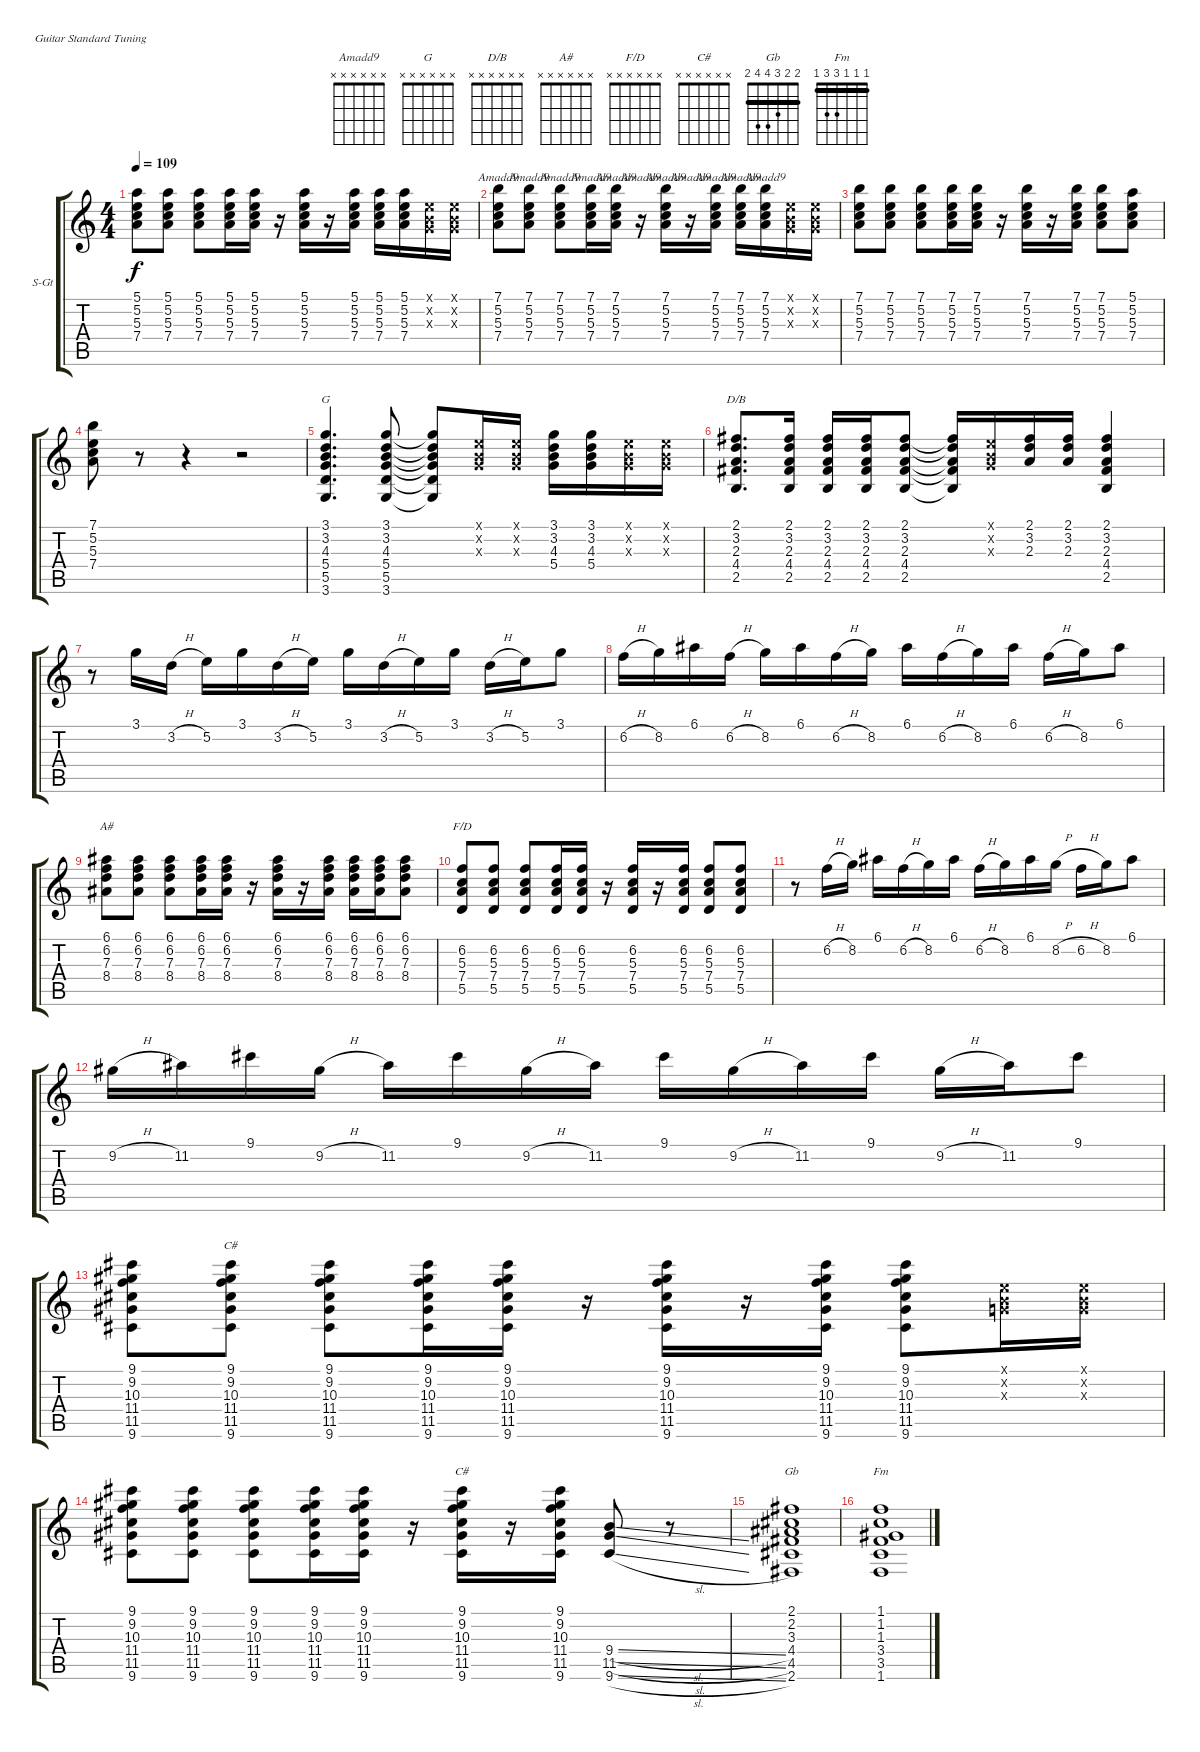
\bracketExtendMode groupsimilarinstruments
\firstSystemTrackNameOrientation horizontal
\otherSystemsTrackNameOrientation horizontal
\track ("Guitar" "S-Gt") {instrument acousticgrandpiano}
\staff {score tabs}
\tuning (E4 B3 G3 D3 A2 E2)
\displaytranspose 12
\chord ("Amadd9" x x x x x x)
\chord ("G" x x x x x x)
\chord ("D/B" x x x x x x)
\chord ("A#" x x x x x x)
\chord ("F/D" x x x x x x)
\chord ("C#" x x x x x x)
\chord ("Gb" 2 2 3 4 4 2) {barre (2 2)}
\chord ("Fm" 1 1 1 3 3 1) {barre (1 1 1)}
\ts (4 4)
\tempo 109
\clef g2
\ks c
(5.1 5.2 5.3 7.4).8{dy f} (5.1 5.2 5.3 7.4).8 (5.1 5.2 5.3 7.4).8 (5.1 5.2 5.3 7.4).16 (5.1 5.2 5.3 7.4).16 r.16 (5.1 5.2 5.3 7.4).16 r.16 (5.1 5.2 5.3 7.4).16 (5.1 5.2 5.3 7.4).16 (5.1 5.2 5.3 7.4).16 (0.1{x} 0.2{x} 0.3{x}).16 (0.1{x} 0.2{x} 0.3{x}).16 |
(7.1 5.2 5.3 7.4).8{ch "Amadd9"} (7.1 5.2 5.3 7.4).8{ch "Amadd9"} (7.1 5.2 5.3 7.4).8{ch "Amadd9"} (7.1 5.2 5.3 7.4).16{ch "Amadd9"} (7.1 5.2 5.3 7.4).16{ch "Amadd9"} r.16{ch "Amadd9"} (7.1 5.2 5.3 7.4).16{ch "Amadd9"} r.16{ch "Amadd9"} (7.1 5.2 5.3 7.4).16{ch "Amadd9"} (7.1 5.2 5.3 7.4).16{ch "Amadd9"} (7.1 5.2 5.3 7.4).16{ch "Amadd9"} (0.1{x} 0.2{x} 0.3{x}).16 (0.1{x} 0.2{x} 0.3{x}).16 |
(7.1 5.2 5.3 7.4).8 (7.1 5.2 5.3 7.4).8 (7.1 5.2 5.3 7.4).8 (7.1 5.2 5.3 7.4).16 (7.1 5.2 5.3 7.4).16 r.16 (7.1 5.2 5.3 7.4).16 r.16 (7.1 5.2 5.3 7.4).16 (7.1 5.2 5.3 7.4).8 (5.1 5.2 5.3 7.4).8 |
(7.1 5.2 5.3 7.4).8 r.8 r.4 r.2 |
(3.1 3.2 4.3 5.4 5.5 3.6).4{d ch "G"} (3.1 3.2 4.3 5.4 5.5 3.6).8 (3.1{t} 3.2{t} 4.3{t} 5.4{t} 5.5{t} 3.6{t}).8 (0.1{x} 0.2{x} 0.3{x}).16 (0.1{x} 0.2{x} 0.3{x}).16 (3.1 3.2 4.3 5.4).16 (3.1 3.2 4.3 5.4).16 (0.1{x} 0.2{x} 0.3{x}).16 (0.1{x} 0.2{x} 0.3{x}).16 |
(2.1 3.2 2.3 4.4 2.5).8{d ch "D/B"} (2.1 3.2 2.3 4.4 2.5).16 (2.1 3.2 2.3 4.4 2.5).16 (2.1 3.2 2.3 4.4 2.5).16 (2.1 3.2 2.3 4.4 2.5).8 (2.1{t} 3.2{t} 2.3{t} 4.4{t} 2.5{t}).16 (0.1{x} 0.2{x} 0.3{x}).16 (2.1 3.2 2.3).16 (2.1 3.2 2.3).16 (2.1 3.2 2.3 4.4 2.5).4 |
r.8 3.1.16 3.2{h}.16 5.2.16 3.1.16 3.2{h}.16 5.2.16 3.1.16 3.2{h}.16 5.2.16 3.1.16 3.2{h}.16 5.2.16 3.1.8 |
6.2{h}.16 8.2.16 6.1.16 6.2{h}.16 8.2.16 6.1.16 6.2{h}.16 8.2.16 6.1.16 6.2{h}.16 8.2.16 6.1.16 6.2{h}.16 8.2.16 6.1.8 |
(6.1 6.2 7.3 8.4).8{ch "A#"} (6.1 6.2 7.3 8.4).8 (6.1 6.2 7.3 8.4).8 (6.1 6.2 7.3 8.4).16 (6.1 6.2 7.3 8.4).16 r.16 (6.1 6.2 7.3 8.4).16 r.16 (6.1 6.2 7.3 8.4).16 (6.1 6.2 7.3 8.4).16 (6.1 6.2 7.3 8.4).16 (6.1 6.2 7.3 8.4).8 |
(6.2 5.3 7.4 5.5).8{ch "F/D"} (6.2 5.3 7.4 5.5).8 (6.2 5.3 7.4 5.5).8 (6.2 5.3 7.4 5.5).16 (6.2 5.3 7.4 5.5).16 r.16 (6.2 5.3 7.4 5.5).16 r.16 (6.2 5.3 7.4 5.5).16 (6.2 5.3 7.4 5.5).8 (6.2 5.3 7.4 5.5).8 |
r.8 6.2{h}.16 8.2.16 6.1.16 6.2{h}.16 8.2.16 6.1.16 6.2{h}.16 8.2.16 6.1.16 8.2{h}.16 6.2{h}.16 8.2.16 6.1.8 |
9.2{h}.16 11.2.16 9.1.16 9.2{h}.16 11.2.16 9.1.16 9.2{h}.16 11.2.16 9.1.16 9.2{h}.16 11.2.16 9.1.16 9.2{h}.16 11.2.16 9.1.8 |
(9.1 9.2 10.3 11.4 11.5 9.6).8 (9.1 9.2 10.3 11.4 11.5 9.6).8{ch "C#"} (9.1 9.2 10.3 11.4 11.5 9.6).8 (9.1 9.2 10.3 11.4 11.5 9.6).16 (9.1 9.2 10.3 11.4 11.5 9.6).16 r.16 (9.1 9.2 10.3 11.4 11.5 9.6).16 r.16 (9.1 9.2 10.3 11.4 11.5 9.6).16 (9.1 9.2 10.3 11.4 11.5 9.6).8 (0.1{x} 0.2{x} 0.3{x}).16 (0.1{x} 0.2{x} 0.3{x}).16 |
(9.1 9.2 10.3 11.4 11.5 9.6).8 (9.1 9.2 10.3 11.4 11.5 9.6).8 (9.1 9.2 10.3 11.4 11.5 9.6).8 (9.1 9.2 10.3 11.4 11.5 9.6).16 (9.1 9.2 10.3 11.4 11.5 9.6).16 r.16 (9.1 9.2 10.3 11.4 11.5 9.6).16{ch "C#"} r.16 (9.1 9.2 10.3 11.4 11.5 9.6).16 (9.4{sl} 11.5{sl} 9.6{sl}).8 r.8 |
(2.1 2.2 3.3 4.4 4.5 2.6).1{ch "Gb"} |
(1.1 1.2 1.3 3.4 3.5 1.6).1{ch "Fm"}
